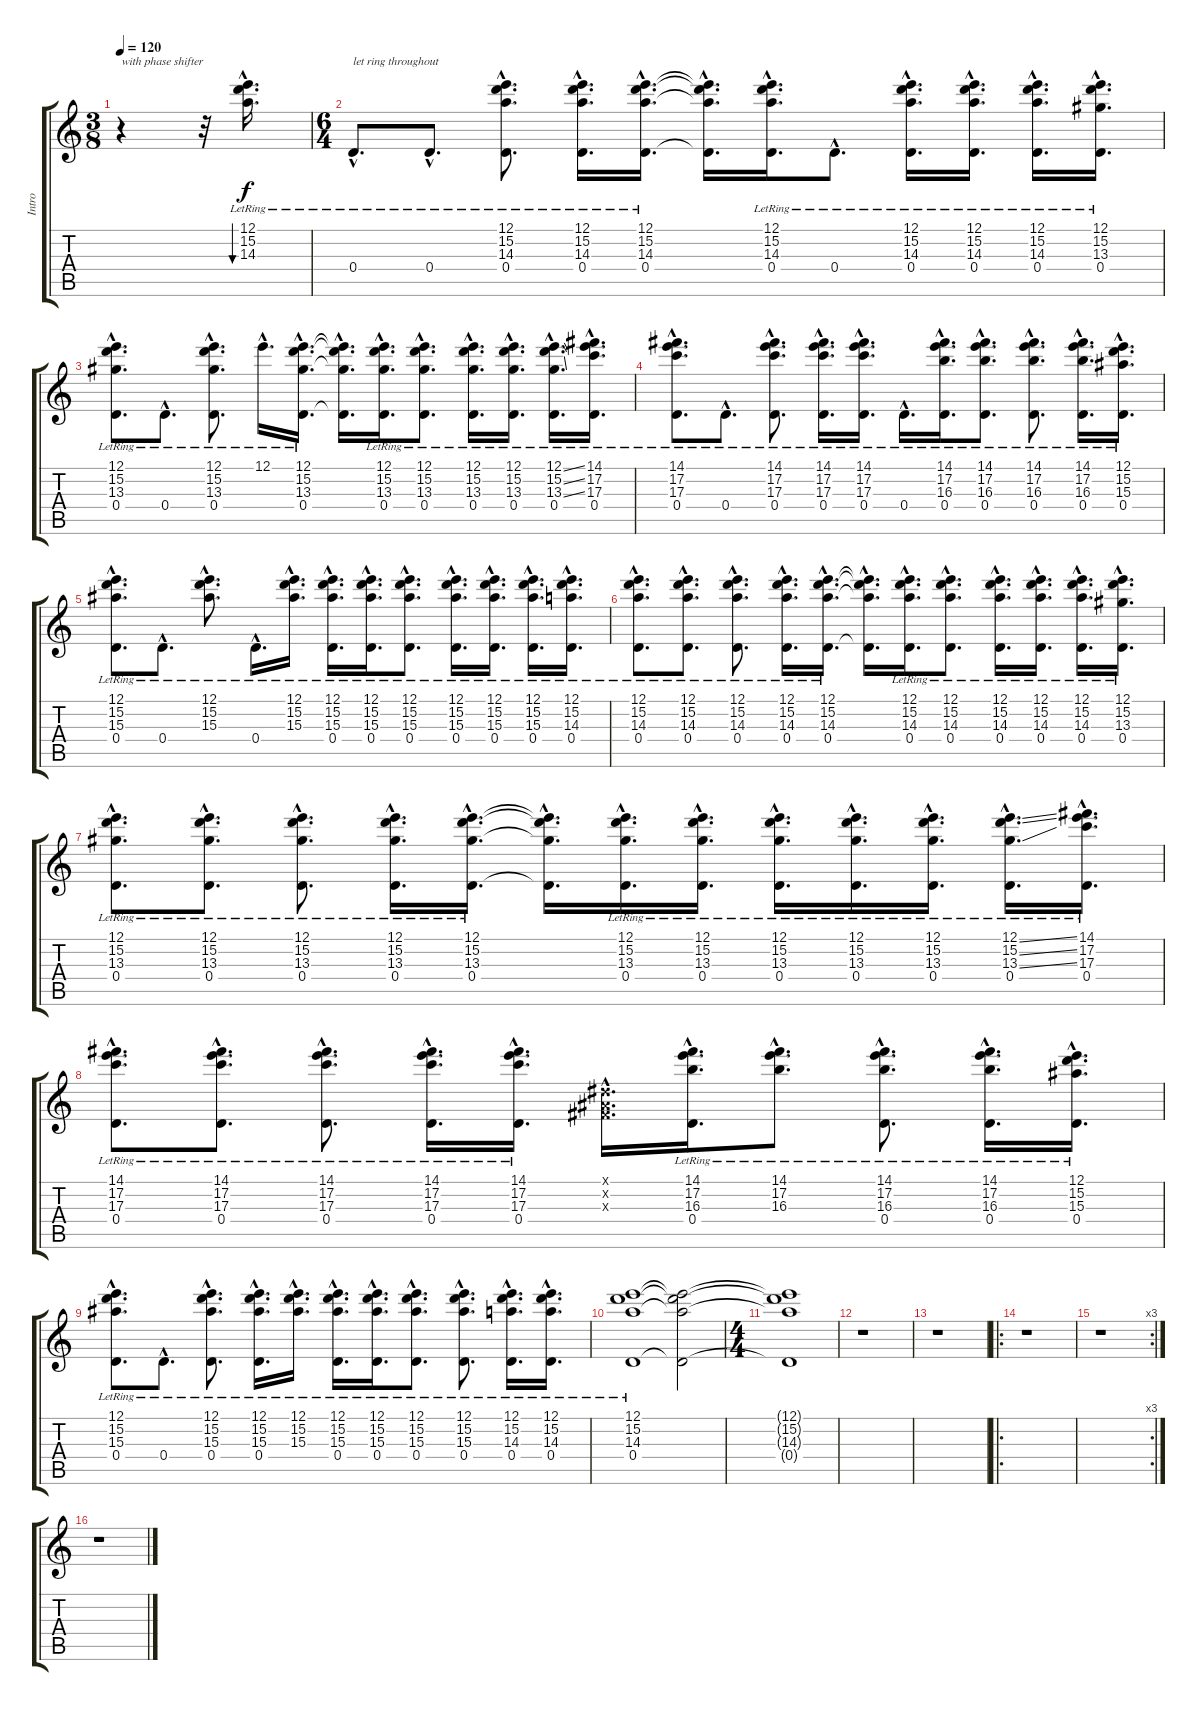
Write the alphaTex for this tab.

\track ("Intro" "Intro") {instrument overdrivenguitar}
\staff {score tabs}
\tuning (E4 B3 G3 D3 A2 E2) {hide}
\ts (3 8)
\tempo 120
\clef g2
\ks c
r.4{txt "with phase shifter" dy f instrument overdrivenguitar} r.32 (12.1{hac lr} 15.2{hac lr} 14.3{hac lr}).16{d bu 240} |
\ts (6 4)
0.4{hac lr}.8{d txt "let ring throughout "} 0.4{hac lr}.8{d} (12.1{hac lr} 15.2{hac lr} 14.3{hac lr} 0.4{hac lr}).8{d} (12.1{hac lr} 15.2{hac lr} 14.3{hac lr} 0.4{hac lr}).16{d} (12.1{hac lr} 15.2{hac lr} 14.3{hac lr} 0.4{hac lr}).16{d} (12.1{hac t} 15.2{hac t} 14.3{hac t} 0.4{hac t}).16{d} (12.1{hac lr} 15.2{hac lr} 14.3{hac lr} 0.4{hac lr}).16{d} 0.4{hac lr}.8{d} (12.1{hac lr} 15.2{hac lr} 14.3{hac lr} 0.4{hac lr}).16{d} (12.1{hac lr} 15.2{hac lr} 14.3{hac lr} 0.4{hac lr}).16{d} (12.1{hac lr} 15.2{hac lr} 14.3{hac lr} 0.4{hac lr}).16{d} (12.1{hac lr} 15.2{hac lr} 13.3{hac lr} 0.4{hac lr}).16{d} |
(12.1{hac lr} 15.2{hac lr} 13.3{hac lr} 0.4{hac lr}).8{d} 0.4{hac lr}.8{d} (12.1{hac lr} 15.2{hac lr} 13.3{hac lr} 0.4{hac lr}).8{d} 12.1{hac lr}.16{d} (12.1{hac lr} 15.2{hac lr} 13.3{hac lr} 0.4{hac lr}).16{d} (12.1{hac t} 15.2{hac t} 13.3{hac t} 0.4{hac t}).16{d} (12.1{hac lr} 15.2{hac lr} 13.3{hac lr} 0.4{hac lr}).16{d} (12.1{hac lr} 15.2{hac lr} 13.3{hac lr} 0.4{hac lr}).8{d} (12.1{hac lr} 15.2{hac lr} 13.3{hac lr} 0.4{hac lr}).16{d} (12.1{hac lr} 15.2{hac lr} 13.3{hac lr} 0.4{hac lr}).16{d} (12.1{ss hac} 15.2{ss hac} 13.3{ss hac} 0.4{hac lr}).16{d} (14.1{hac lr} 17.2{hac lr} 17.3{hac lr} 0.4{hac lr}).16{d} |
(14.1{hac lr} 17.2{hac lr} 17.3{hac lr} 0.4{hac lr}).8{d} 0.4{hac lr}.8{d} (14.1{hac lr} 17.2{hac lr} 17.3{hac lr} 0.4{hac lr}).8{d} (14.1{hac lr} 17.2{hac lr} 17.3{hac lr} 0.4{hac lr}).16{d} (14.1{hac lr} 17.2{hac lr} 17.3{hac lr} 0.4{hac lr}).16{d} 0.4{hac lr}.16{d} (14.1{hac lr} 17.2{hac lr} 16.3{hac lr} 0.4{hac lr}).16{d} (14.1{hac lr} 17.2{hac lr} 16.3{hac lr} 0.4{hac lr}).8{d} (14.1{hac lr} 17.2{hac lr} 16.3{hac lr} 0.4{hac lr}).8{d} (14.1{hac lr} 17.2{hac lr} 16.3{hac lr} 0.4{hac lr}).16{d} (12.1{hac lr} 15.2{hac lr} 15.3{hac lr} 0.4{hac lr}).16{d} |
(12.1{hac lr} 15.2{hac lr} 15.3{hac lr} 0.4{hac lr}).8{d} 0.4{hac lr}.8{d} (12.1{hac lr} 15.2{hac lr} 15.3{hac lr}).8{d} 0.4{hac lr}.16{d} (12.1{hac lr} 15.2{hac lr} 15.3{hac lr}).16{d} (12.1{hac lr} 15.2{hac lr} 15.3{hac lr} 0.4{hac lr}).16{d} (12.1{hac lr} 15.2{hac lr} 15.3{hac lr} 0.4{hac lr}).16{d} (12.1{hac lr} 15.2{hac lr} 15.3{hac lr} 0.4{hac lr}).8{d} (12.1{hac lr} 15.2{hac lr} 15.3{hac lr} 0.4{hac lr}).16{d} (12.1{hac lr} 15.2{hac lr} 15.3{hac lr} 0.4{hac lr}).16{d} (12.1{hac lr} 15.2{hac lr} 15.3{hac lr} 0.4{hac lr}).16{d} (12.1{hac lr} 15.2{hac lr} 14.3{hac lr} 0.4{hac lr}).16{d} |
(12.1{hac lr} 15.2{hac lr} 14.3{hac lr} 0.4{hac lr}).8{d} (12.1{hac lr} 15.2{hac lr} 14.3{hac lr} 0.4{hac lr}).8{d} (12.1{hac lr} 15.2{hac lr} 14.3{hac lr} 0.4{hac lr}).8{d} (12.1{hac lr} 15.2{hac lr} 14.3{hac lr} 0.4{hac lr}).16{d} (12.1{hac lr} 15.2{hac lr} 14.3{hac lr} 0.4{hac lr}).16{d} (12.1{hac t} 15.2{hac t} 14.3{hac t} 0.4{hac t}).16{d} (12.1{hac lr} 15.2{hac lr} 14.3{hac lr} 0.4{hac lr}).16{d} (12.1{hac lr} 15.2{hac lr} 14.3{hac lr} 0.4{hac lr}).8{d} (12.1{hac lr} 15.2{hac lr} 14.3{hac lr} 0.4{hac lr}).16{d} (12.1{hac lr} 15.2{hac lr} 14.3{hac lr} 0.4{hac lr}).16{d} (12.1{hac lr} 15.2{hac lr} 14.3{hac lr} 0.4{hac lr}).16{d} (12.1{hac lr} 15.2{hac lr} 13.3{hac lr} 0.4{hac lr}).16{d} |
(12.1{hac lr} 15.2{hac lr} 13.3{hac lr} 0.4{hac lr}).8{d} (12.1{hac lr} 15.2{hac lr} 13.3{hac lr} 0.4{hac lr}).8{d} (12.1{hac lr} 15.2{hac lr} 13.3{hac lr} 0.4{hac lr}).8{d} (12.1{hac lr} 15.2{hac lr} 13.3{hac lr} 0.4{hac lr}).16{d} (12.1{hac lr} 15.2{hac lr} 13.3{hac lr} 0.4{hac lr}).16{d} (12.1{hac t} 15.2{hac t} 13.3{hac t} 0.4{hac t}).16{d} (12.1{hac lr} 15.2{hac lr} 13.3{hac lr} 0.4{hac lr}).16{d} (12.1{hac lr} 15.2{hac lr} 13.3{hac lr} 0.4{hac lr}).16{d} (12.1{hac lr} 15.2{hac lr} 13.3{hac lr} 0.4{hac lr}).16{d} (12.1{hac lr} 15.2{hac lr} 13.3{hac lr} 0.4{hac lr}).16{d} (12.1{hac lr} 15.2{hac lr} 13.3{hac lr} 0.4{hac lr}).16{d} (12.1{ss hac} 15.2{ss hac} 13.3{ss hac} 0.4{hac lr}).16{d} (14.1{hac lr} 17.2{hac lr} 17.3{hac lr} 0.4{hac lr}).16{d} |
(14.1{hac lr} 17.2{hac lr} 17.3{hac lr} 0.4{hac lr}).8{d} (14.1{hac lr} 17.2{hac lr} 17.3{hac lr} 0.4{hac lr}).8{d} (14.1{hac lr} 17.2{hac lr} 17.3{hac lr} 0.4{hac lr}).8{d} (14.1{hac lr} 17.2{hac lr} 17.3{hac lr} 0.4{hac lr}).16{d} (14.1{hac lr} 17.2{hac lr} 17.3{hac lr} 0.4{hac lr}).16{d} (-1.1{hac x} -1.2{hac x} -1.3{hac x}).16{d} (14.1{hac lr} 17.2{hac lr} 16.3{hac lr} 0.4{hac lr}).16{d} (14.1{hac lr} 17.2{hac lr} 16.3{hac lr}).8{d} (14.1{hac lr} 17.2{hac lr} 16.3{hac lr} 0.4{hac lr}).8{d} (14.1{hac lr} 17.2{hac lr} 16.3{hac lr} 0.4{hac lr}).16{d} (12.1{hac lr} 15.2{hac lr} 15.3{hac lr} 0.4{hac lr}).16{d} |
(12.1{hac lr} 15.2{hac lr} 15.3{hac lr} 0.4{hac lr}).8{d} 0.4{hac lr}.8{d} (12.1{hac lr} 15.2{hac lr} 15.3{hac lr} 0.4{hac lr}).8{d} (12.1{hac lr} 15.2{hac lr} 15.3{hac lr} 0.4{hac lr}).16{d} (12.1{hac lr} 15.2{hac lr} 15.3{hac lr}).16{d} (12.1{hac lr} 15.2{hac lr} 15.3{hac lr} 0.4{hac lr}).16{d} (12.1{hac lr} 15.2{hac lr} 15.3{hac lr} 0.4{hac lr}).16{d} (12.1{hac lr} 15.2{hac lr} 15.3{hac lr} 0.4{hac lr}).8{d} (12.1{hac lr} 15.2{hac lr} 15.3{hac lr} 0.4{hac lr}).8{d} (12.1{hac lr} 15.2{hac lr} 14.3{hac lr} 0.4{hac lr}).16{d} (12.1{hac lr} 15.2{hac lr} 14.3{hac lr} 0.4{hac lr}).16{d} |
(12.1{lr} 15.2{lr} 14.3{lr} 0.4{lr}).1 (12.1{t} 15.2{t} 14.3{t} 0.4{t}).2 |
\ts (4 4)
(12.1{t} 15.2{t} 14.3{t} 0.4{t}).1 |
r.1 |
r.1 |
\ro
r.1 |
\rc 3
r.1 |
r.1
